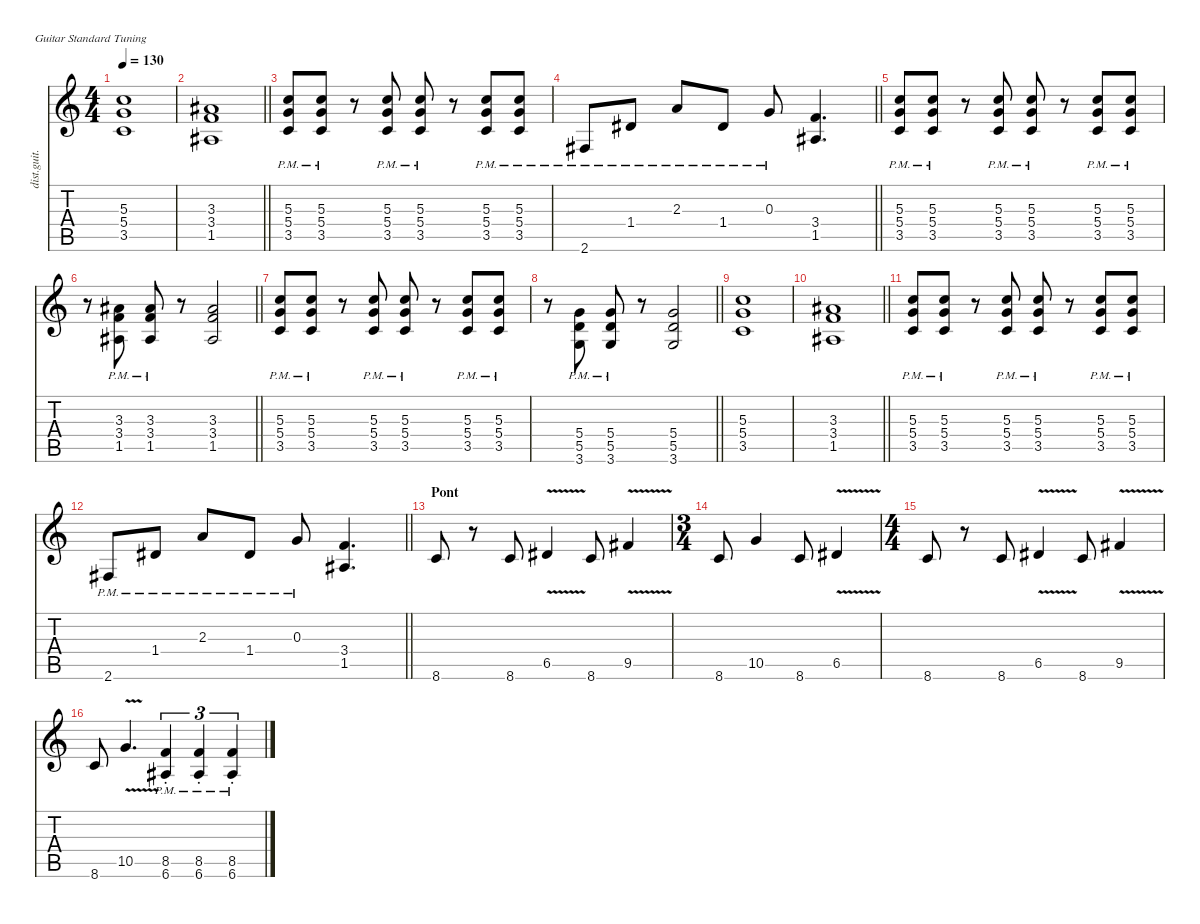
\defaultSystemsLayout 4
\hideDynamics
\bracketExtendMode nobrackets
\otherSystemsTrackNameOrientation horizontal
\track ("Hichem" "dist.guit.") {instrument distortionguitar}
\staff {score tabs}
\tuning (E4 B3 G3 D3 A2 E2)
\ts (4 4)
\tempo 130
\clef g2
\ks c
(5.3 5.4 3.5).1{dy f beam Up} |
\barLineRight lightlight
(3.3{acc #} 3.4 1.5{acc #}).1{beam Up} |
(5.3{pm} 5.4{pm} 3.5{pm}).8{beam Up} (5.3{pm} 5.4{pm} 3.5{pm}).8{beam Up} r.8{beam Up} (5.3{pm} 5.4{pm} 3.5{pm}).8{beam Up} (5.3{pm} 5.4{pm} 3.5{pm}).8{beam Up} r.8{beam Up} (5.3{pm} 5.4{pm} 3.5{pm}).8{beam Up} (5.3{pm} 5.4{pm} 3.5{pm}).8{beam Up} |
\barLineRight lightlight
2.6{pm acc #}.8{beam Up} 1.4{pm acc #}.8{beam Up} 2.3{pm}.8{beam Up} 1.4{pm acc #}.8{beam Up} 0.3{pm}.8{beam Up} (3.4 1.5{acc #}).4{d beam Up} |
(5.3{pm} 5.4{pm} 3.5{pm}).8{beam Up} (5.3{pm} 5.4{pm} 3.5{pm}).8{beam Up} r.8{beam Up} (5.3{pm} 5.4{pm} 3.5{pm}).8{beam Up} (5.3{pm} 5.4{pm} 3.5{pm}).8{beam Up} r.8{beam Up} (5.3{pm} 5.4{pm} 3.5{pm}).8{beam Up} (5.3{pm} 5.4{pm} 3.5{pm}).8{beam Up} |
\barLineRight lightlight
r.8{beam Down} (3.3{acc #} 3.4{pm} 1.5{pm acc #}).8{beam Up} (3.3{acc #} 3.4{pm} 1.5{pm acc #}).8{beam Up} r.8{beam Up} (3.3{acc #} 3.4 1.5{acc #}).2{beam Up} |
(5.3{pm} 5.4{pm} 3.5{pm}).8{beam Up} (5.3{pm} 5.4{pm} 3.5{pm}).8{beam Up} r.8{beam Up} (5.3{pm} 5.4{pm} 3.5{pm}).8{beam Up} (5.3{pm} 5.4{pm} 3.5{pm}).8{beam Up} r.8{beam Up} (5.3{pm} 5.4{pm} 3.5{pm}).8{beam Up} (5.3{pm} 5.4{pm} 3.5{pm}).8{beam Up} |
\barLineRight lightlight
r.8{beam Down} (5.4{pm} 5.5{pm} 3.6).8{beam Up} (5.4{pm} 5.5{pm} 3.6).8{beam Up} r.8{beam Up} (5.4 5.5 3.6).2{beam Up} |
(5.3 5.4 3.5).1{beam Up} |
\barLineRight lightlight
(3.3{acc #} 3.4 1.5{acc #}).1{beam Up} |
(5.3{pm} 5.4{pm} 3.5{pm}).8{beam Up} (5.3{pm} 5.4{pm} 3.5{pm}).8{beam Up} r.8{beam Up} (5.3{pm} 5.4{pm} 3.5{pm}).8{beam Up} (5.3{pm} 5.4{pm} 3.5{pm}).8{beam Up} r.8{beam Up} (5.3{pm} 5.4{pm} 3.5{pm}).8{beam Up} (5.3{pm} 5.4{pm} 3.5{pm}).8{beam Up} |
\barLineRight lightlight
2.6{pm acc #}.8{beam Up} 1.4{pm acc #}.8{beam Up} 2.3{pm}.8{beam Up} 1.4{pm acc #}.8{beam Up} 0.3{pm}.8{beam Up} (3.4 1.5{acc #}).4{d beam Up} |
\section ("" "Pont")
8.6.8{beam Up} r.8{beam Up} 8.6.8{beam Up} 6.5{v acc #}.4{beam Up} 8.6.8{beam Up} 9.5{v acc #}.4{beam Up} |
\ts (3 4)
\beaming (8 2 2 2)
8.6.8{beam Up} 10.5.4{beam Up} 8.6.8{beam Up} 6.5{v acc #}.4{beam Up} |
\ts (4 4)
\beaming (8 2 2 2 2)
8.6.8{beam Up} r.8{beam Up} 8.6.8{beam Up} 6.5{v acc #}.4{beam Up} 8.6.8{beam Up} 9.5{v acc #}.4{beam Up} |
8.6.8{beam Up} 10.5{v}.4{d beam Up} (8.5{pm st} 6.6{pm acc #}).4{tu (3 2) beam Up} (8.5{pm st} 6.6{pm acc #}).4{tu (3 2) beam Up} (8.5{pm st} 6.6{pm acc #}).4{tu (3 2) beam Up}
